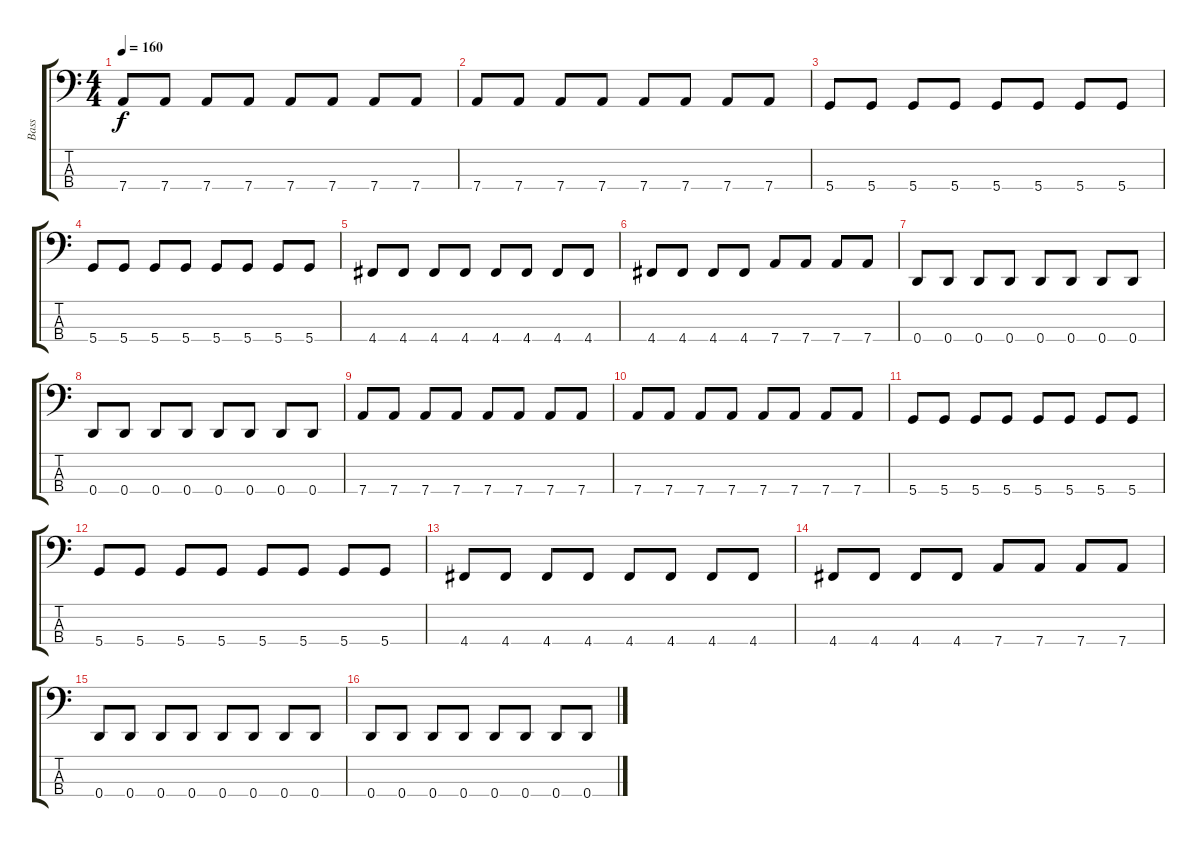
\track ("Bass" "Bass") {instrument electricbasspick}
\staff {score tabs}
\tuning (G2 D2 A1 D1) {hide}
\ts (4 4)
\tempo 160
\clef f4
\ks c
7.4.8{dy f} 7.4.8 7.4.8 7.4.8 7.4.8 7.4.8 7.4.8 7.4.8 |
7.4.8 7.4.8 7.4.8 7.4.8 7.4.8 7.4.8 7.4.8 7.4.8 |
5.4.8 5.4.8 5.4.8 5.4.8 5.4.8 5.4.8 5.4.8 5.4.8 |
5.4.8 5.4.8 5.4.8 5.4.8 5.4.8 5.4.8 5.4.8 5.4.8 |
4.4.8 4.4.8 4.4.8 4.4.8 4.4.8 4.4.8 4.4.8 4.4.8 |
4.4.8 4.4.8 4.4.8 4.4.8 7.4.8 7.4.8 7.4.8 7.4.8 |
0.4.8 0.4.8 0.4.8 0.4.8 0.4.8 0.4.8 0.4.8 0.4.8 |
0.4.8 0.4.8 0.4.8 0.4.8 0.4.8 0.4.8 0.4.8 0.4.8 |
7.4.8 7.4.8 7.4.8 7.4.8 7.4.8 7.4.8 7.4.8 7.4.8 |
7.4.8 7.4.8 7.4.8 7.4.8 7.4.8 7.4.8 7.4.8 7.4.8 |
5.4.8 5.4.8 5.4.8 5.4.8 5.4.8 5.4.8 5.4.8 5.4.8 |
5.4.8 5.4.8 5.4.8 5.4.8 5.4.8 5.4.8 5.4.8 5.4.8 |
4.4.8 4.4.8 4.4.8 4.4.8 4.4.8 4.4.8 4.4.8 4.4.8 |
4.4.8 4.4.8 4.4.8 4.4.8 7.4.8 7.4.8 7.4.8 7.4.8 |
0.4.8 0.4.8 0.4.8 0.4.8 0.4.8 0.4.8 0.4.8 0.4.8 |
0.4.8 0.4.8 0.4.8 0.4.8 0.4.8 0.4.8 0.4.8 0.4.8
